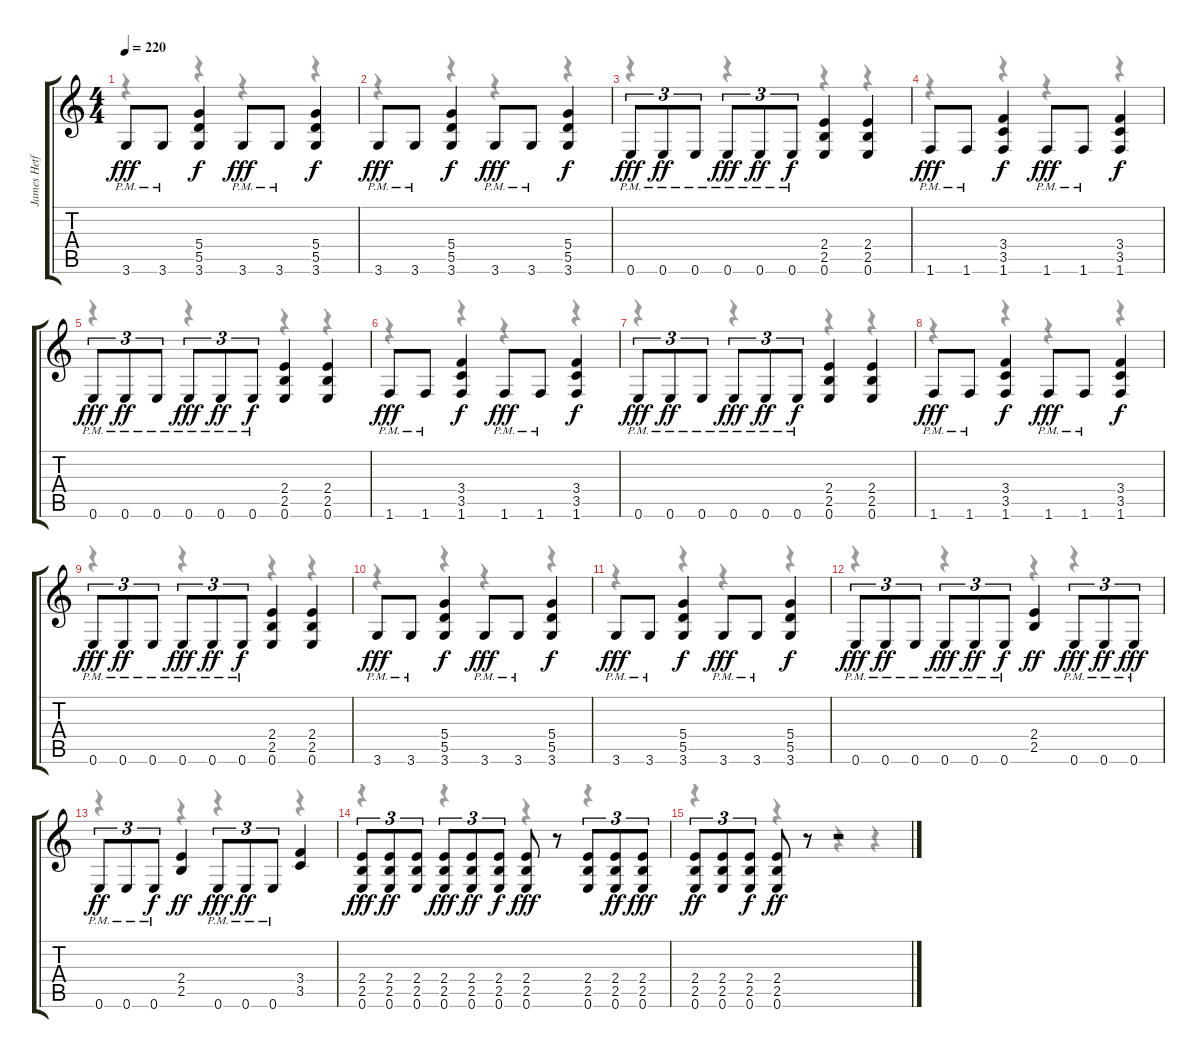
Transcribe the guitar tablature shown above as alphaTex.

\track ("James Hetfield (Rhythm Distortion)" "James Hetf") {instrument distortionguitar}
\staff {score tabs}
\tuning (E4 B3 G3 D3 A2 E2) {hide}
\voice
\ts (4 4)
\tempo 220
\clef g2
\ks c
3.6{pm}.8{dy fff} 3.6{pm}.8 (5.4 5.5 3.6).4{dy f} 3.6{pm}.8{dy fff} 3.6{pm}.8 (5.4 5.5 3.6).4{dy f} |
3.6{pm}.8{dy fff} 3.6{pm}.8 (5.4 5.5 3.6).4{dy f} 3.6{pm}.8{dy fff} 3.6{pm}.8 (5.4 5.5 3.6).4{dy f} |
0.6{pm}.8{tu (3 2) dy fff} 0.6{pm}.8{tu (3 2) dy ff} 0.6{pm}.8{tu (3 2)} 0.6{pm}.8{tu (3 2) dy fff} 0.6{pm}.8{tu (3 2) dy ff} 0.6{pm}.8{tu (3 2) dy f} (2.4 2.5 0.6).4 (2.4 2.5 0.6).4 |
1.6{pm}.8{dy fff} 1.6{pm}.8 (3.4 3.5 1.6).4{dy f} 1.6{pm}.8{dy fff} 1.6{pm}.8 (3.4 3.5 1.6).4{dy f} |
0.6{pm}.8{tu (3 2) dy fff} 0.6{pm}.8{tu (3 2) dy ff} 0.6{pm}.8{tu (3 2)} 0.6{pm}.8{tu (3 2) dy fff} 0.6{pm}.8{tu (3 2) dy ff} 0.6{pm}.8{tu (3 2) dy f} (2.4 2.5 0.6).4 (2.4 2.5 0.6).4 |
1.6{pm}.8{dy fff} 1.6{pm}.8 (3.4 3.5 1.6).4{dy f} 1.6{pm}.8{dy fff} 1.6{pm}.8 (3.4 3.5 1.6).4{dy f} |
0.6{pm}.8{tu (3 2) dy fff} 0.6{pm}.8{tu (3 2) dy ff} 0.6{pm}.8{tu (3 2)} 0.6{pm}.8{tu (3 2) dy fff} 0.6{pm}.8{tu (3 2) dy ff} 0.6{pm}.8{tu (3 2) dy f} (2.4 2.5 0.6).4 (2.4 2.5 0.6).4 |
1.6{pm}.8{dy fff} 1.6{pm}.8 (3.4 3.5 1.6).4{dy f} 1.6{pm}.8{dy fff} 1.6{pm}.8 (3.4 3.5 1.6).4{dy f} |
0.6{pm}.8{tu (3 2) dy fff} 0.6{pm}.8{tu (3 2) dy ff} 0.6{pm}.8{tu (3 2)} 0.6{pm}.8{tu (3 2) dy fff} 0.6{pm}.8{tu (3 2) dy ff} 0.6{pm}.8{tu (3 2) dy f} (2.4 2.5 0.6).4 (2.4 2.5 0.6).4 |
3.6{pm}.8{dy fff} 3.6{pm}.8 (5.4 5.5 3.6).4{dy f} 3.6{pm}.8{dy fff} 3.6{pm}.8 (5.4 5.5 3.6).4{dy f} |
3.6{pm}.8{dy fff} 3.6{pm}.8 (5.4 5.5 3.6).4{dy f} 3.6{pm}.8{dy fff} 3.6{pm}.8 (5.4 5.5 3.6).4{dy f} |
0.6{pm}.8{tu (3 2) dy fff} 0.6{pm}.8{tu (3 2) dy ff} 0.6{pm}.8{tu (3 2)} 0.6{pm}.8{tu (3 2) dy fff} 0.6{pm}.8{tu (3 2) dy ff} 0.6{pm}.8{tu (3 2) dy f} (2.4 2.5).4{dy ff} 0.6{pm}.8{tu (3 2) dy fff} 0.6{pm}.8{tu (3 2) dy ff} 0.6{pm}.8{tu (3 2) dy fff} |
0.6{pm}.8{tu (3 2) dy ff} 0.6{pm}.8{tu (3 2)} 0.6{pm}.8{tu (3 2) dy f} (2.4 2.5).4{dy ff} 0.6{pm}.8{tu (3 2) dy fff} 0.6{pm}.8{tu (3 2) dy ff} 0.6{pm}.8{tu (3 2)} (3.4 3.5).4 |
(2.4 2.5 0.6).8{tu (3 2) dy fff} (2.4 2.5 0.6).8{tu (3 2) dy ff} (2.4 2.5 0.6).8{tu (3 2)} (2.4 2.5 0.6).8{tu (3 2) dy fff} (2.4 2.5 0.6).8{tu (3 2) dy ff} (2.4 2.5 0.6).8{tu (3 2) dy f} (2.4 2.5 0.6).8{dy fff} r.8 (2.4 2.5 0.6).8{tu (3 2)} (2.4 2.5 0.6).8{tu (3 2) dy ff} (2.4 2.5 0.6).8{tu (3 2) dy fff} |
(2.4 2.5 0.6).8{tu (3 2) dy ff} (2.4 2.5 0.6).8{tu (3 2)} (2.4 2.5 0.6).8{tu (3 2) dy f} (2.4 2.5 0.6).8{dy ff} r.8 r.2
\voice
\clef g2
\ottava regular
\simile none
\ks c
r.4{dy f} r.4 r.4 r.4 |
r.4 r.4 r.4 r.4 |
r.4 r.4 r.4 r.4 |
r.4 r.4 r.4 r.4 |
r.4 r.4 r.4 r.4 |
r.4 r.4 r.4 r.4 |
r.4 r.4 r.4 r.4 |
r.4 r.4 r.4 r.4 |
r.4 r.4 r.4 r.4 |
r.4 r.4 r.4 r.4 |
r.4 r.4 r.4 r.4 |
r.4 r.4 r.4 r.4 |
r.4 r.4 r.4 r.4 |
r.4 r.4 r.4 r.4 |
r.4 r.4 r.4 r.4
